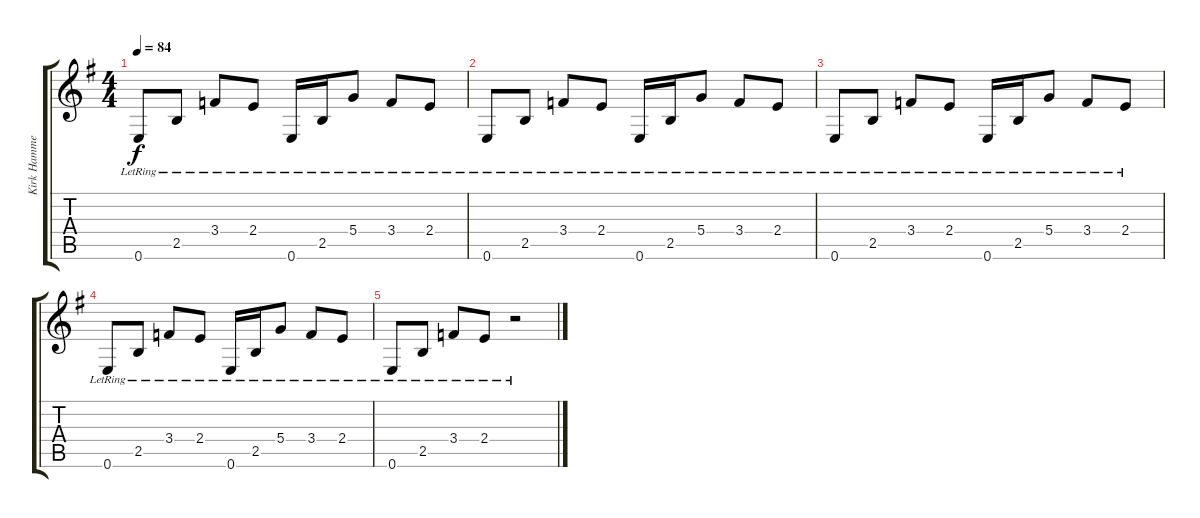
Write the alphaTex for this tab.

\track ("Kirk Hammet" "Kirk Hamme") {instrument distortionguitar}
\staff {score tabs}
\tuning (E4 B3 G3 D3 A2 E2) {hide}
\ts (4 4)
\tempo 84
\clef g2
\ks eminor
0.6{lr}.8{dy f} 2.5{lr}.8 3.4{lr}.8 2.4{lr}.8 0.6{lr}.16 2.5{lr}.16 5.4{lr}.8 3.4{lr}.8 2.4{lr}.8 |
0.6{lr}.8 2.5{lr}.8 3.4{lr}.8 2.4{lr}.8 0.6{lr}.16 2.5{lr}.16 5.4{lr}.8 3.4{lr}.8 2.4{lr}.8 |
0.6{lr}.8 2.5{lr}.8 3.4{lr}.8 2.4{lr}.8 0.6{lr}.16 2.5{lr}.16 5.4{lr}.8 3.4{lr}.8 2.4{lr}.8 |
0.6{lr}.8 2.5{lr}.8 3.4{lr}.8 2.4{lr}.8 0.6{lr}.16 2.5{lr}.16 5.4{lr}.8 3.4{lr}.8 2.4{lr}.8 |
0.6{lr}.8 2.5{lr}.8 3.4{lr}.8 2.4{lr}.8 r.2
